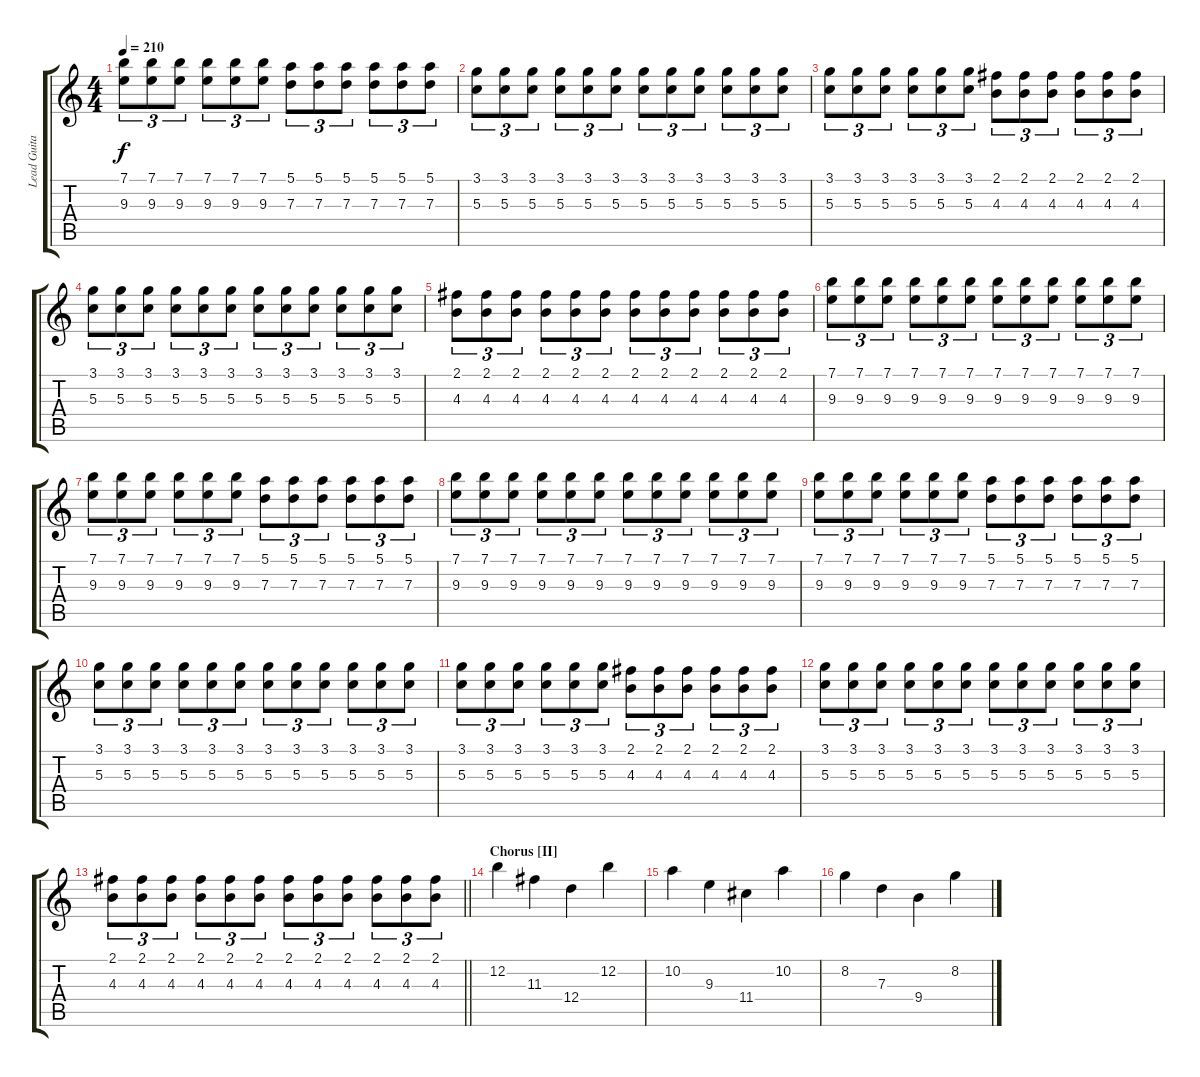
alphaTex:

\track ("Lead Guitar" "Lead Guita") {instrument distortionguitar}
\staff {score tabs}
\tuning (E4 B3 G3 D3 A2 E2) {hide}
\ts (4 4)
\tempo 210
\clef g2
\ks c
(7.1 9.3).8{tu (3 2) dy f} (7.1 9.3).8{tu (3 2)} (7.1 9.3).8{tu (3 2)} (7.1 9.3).8{tu (3 2)} (7.1 9.3).8{tu (3 2)} (7.1 9.3).8{tu (3 2)} (5.1 7.3).8{tu (3 2)} (5.1 7.3).8{tu (3 2)} (5.1 7.3).8{tu (3 2)} (5.1 7.3).8{tu (3 2)} (5.1 7.3).8{tu (3 2)} (5.1 7.3).8{tu (3 2)} |
(3.1 5.3).8{tu (3 2)} (3.1 5.3).8{tu (3 2)} (3.1 5.3).8{tu (3 2)} (3.1 5.3).8{tu (3 2)} (3.1 5.3).8{tu (3 2)} (3.1 5.3).8{tu (3 2)} (3.1 5.3).8{tu (3 2)} (3.1 5.3).8{tu (3 2)} (3.1 5.3).8{tu (3 2)} (3.1 5.3).8{tu (3 2)} (3.1 5.3).8{tu (3 2)} (3.1 5.3).8{tu (3 2)} |
(3.1 5.3).8{tu (3 2)} (3.1 5.3).8{tu (3 2)} (3.1 5.3).8{tu (3 2)} (3.1 5.3).8{tu (3 2)} (3.1 5.3).8{tu (3 2)} (3.1 5.3).8{tu (3 2)} (2.1 4.3).8{tu (3 2)} (2.1 4.3).8{tu (3 2)} (2.1 4.3).8{tu (3 2)} (2.1 4.3).8{tu (3 2)} (2.1 4.3).8{tu (3 2)} (2.1 4.3).8{tu (3 2)} |
(3.1 5.3).8{tu (3 2)} (3.1 5.3).8{tu (3 2)} (3.1 5.3).8{tu (3 2)} (3.1 5.3).8{tu (3 2)} (3.1 5.3).8{tu (3 2)} (3.1 5.3).8{tu (3 2)} (3.1 5.3).8{tu (3 2)} (3.1 5.3).8{tu (3 2)} (3.1 5.3).8{tu (3 2)} (3.1 5.3).8{tu (3 2)} (3.1 5.3).8{tu (3 2)} (3.1 5.3).8{tu (3 2)} |
(2.1 4.3).8{tu (3 2)} (2.1 4.3).8{tu (3 2)} (2.1 4.3).8{tu (3 2)} (2.1 4.3).8{tu (3 2)} (2.1 4.3).8{tu (3 2)} (2.1 4.3).8{tu (3 2)} (2.1 4.3).8{tu (3 2)} (2.1 4.3).8{tu (3 2)} (2.1 4.3).8{tu (3 2)} (2.1 4.3).8{tu (3 2)} (2.1 4.3).8{tu (3 2)} (2.1 4.3).8{tu (3 2)} |
(7.1 9.3).8{tu (3 2)} (7.1 9.3).8{tu (3 2)} (7.1 9.3).8{tu (3 2)} (7.1 9.3).8{tu (3 2)} (7.1 9.3).8{tu (3 2)} (7.1 9.3).8{tu (3 2)} (7.1 9.3).8{tu (3 2)} (7.1 9.3).8{tu (3 2)} (7.1 9.3).8{tu (3 2)} (7.1 9.3).8{tu (3 2)} (7.1 9.3).8{tu (3 2)} (7.1 9.3).8{tu (3 2)} |
(7.1 9.3).8{tu (3 2)} (7.1 9.3).8{tu (3 2)} (7.1 9.3).8{tu (3 2)} (7.1 9.3).8{tu (3 2)} (7.1 9.3).8{tu (3 2)} (7.1 9.3).8{tu (3 2)} (5.1 7.3).8{tu (3 2)} (5.1 7.3).8{tu (3 2)} (5.1 7.3).8{tu (3 2)} (5.1 7.3).8{tu (3 2)} (5.1 7.3).8{tu (3 2)} (5.1 7.3).8{tu (3 2)} |
(7.1 9.3).8{tu (3 2)} (7.1 9.3).8{tu (3 2)} (7.1 9.3).8{tu (3 2)} (7.1 9.3).8{tu (3 2)} (7.1 9.3).8{tu (3 2)} (7.1 9.3).8{tu (3 2)} (7.1 9.3).8{tu (3 2)} (7.1 9.3).8{tu (3 2)} (7.1 9.3).8{tu (3 2)} (7.1 9.3).8{tu (3 2)} (7.1 9.3).8{tu (3 2)} (7.1 9.3).8{tu (3 2)} |
(7.1 9.3).8{tu (3 2)} (7.1 9.3).8{tu (3 2)} (7.1 9.3).8{tu (3 2)} (7.1 9.3).8{tu (3 2)} (7.1 9.3).8{tu (3 2)} (7.1 9.3).8{tu (3 2)} (5.1 7.3).8{tu (3 2)} (5.1 7.3).8{tu (3 2)} (5.1 7.3).8{tu (3 2)} (5.1 7.3).8{tu (3 2)} (5.1 7.3).8{tu (3 2)} (5.1 7.3).8{tu (3 2)} |
(3.1 5.3).8{tu (3 2)} (3.1 5.3).8{tu (3 2)} (3.1 5.3).8{tu (3 2)} (3.1 5.3).8{tu (3 2)} (3.1 5.3).8{tu (3 2)} (3.1 5.3).8{tu (3 2)} (3.1 5.3).8{tu (3 2)} (3.1 5.3).8{tu (3 2)} (3.1 5.3).8{tu (3 2)} (3.1 5.3).8{tu (3 2)} (3.1 5.3).8{tu (3 2)} (3.1 5.3).8{tu (3 2)} |
(3.1 5.3).8{tu (3 2)} (3.1 5.3).8{tu (3 2)} (3.1 5.3).8{tu (3 2)} (3.1 5.3).8{tu (3 2)} (3.1 5.3).8{tu (3 2)} (3.1 5.3).8{tu (3 2)} (2.1 4.3).8{tu (3 2)} (2.1 4.3).8{tu (3 2)} (2.1 4.3).8{tu (3 2)} (2.1 4.3).8{tu (3 2)} (2.1 4.3).8{tu (3 2)} (2.1 4.3).8{tu (3 2)} |
(3.1 5.3).8{tu (3 2)} (3.1 5.3).8{tu (3 2)} (3.1 5.3).8{tu (3 2)} (3.1 5.3).8{tu (3 2)} (3.1 5.3).8{tu (3 2)} (3.1 5.3).8{tu (3 2)} (3.1 5.3).8{tu (3 2)} (3.1 5.3).8{tu (3 2)} (3.1 5.3).8{tu (3 2)} (3.1 5.3).8{tu (3 2)} (3.1 5.3).8{tu (3 2)} (3.1 5.3).8{tu (3 2)} |
\barLineRight lightlight
(2.1 4.3).8{tu (3 2)} (2.1 4.3).8{tu (3 2)} (2.1 4.3).8{tu (3 2)} (2.1 4.3).8{tu (3 2)} (2.1 4.3).8{tu (3 2)} (2.1 4.3).8{tu (3 2)} (2.1 4.3).8{tu (3 2)} (2.1 4.3).8{tu (3 2)} (2.1 4.3).8{tu (3 2)} (2.1 4.3).8{tu (3 2)} (2.1 4.3).8{tu (3 2)} (2.1 4.3).8{tu (3 2)} |
\section ("" "Chorus [II]")
12.2.4 11.3.4 12.4.4 12.2.4 |
10.2.4 9.3.4 11.4.4 10.2.4 |
8.2.4 7.3.4 9.4.4 8.2.4
